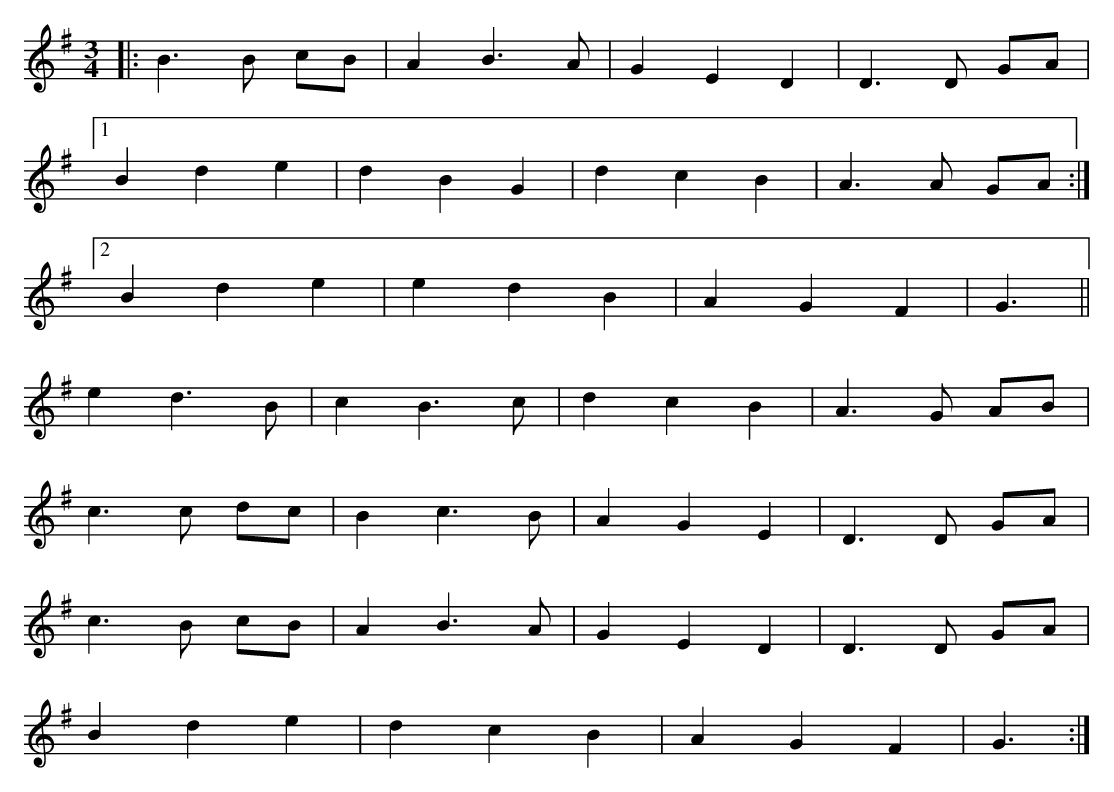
X:1
M:3/4
K:G
|:B3 B cB|A2 B3 A|G2 E2 D2|D3 D GA|
[1 B2 d2 e2|d2 B2 G2|d2 c2 B2|A3 A GA:|
[2 B2 d2 e2|e2 d2 B2|A2 G2 F2|G3||
e2 d3 B|c2 B3 c|d2 c2 B2|A3 G AB|
c3 c dc|B2 c3 B|A2 G2 E2|D3 D GA|
c3 B cB|A2 B3 A|G2 E2 D2|D3 D GA|
B2 d2 e2|d2 c2 B2|A2 G2 F2|G3:|
